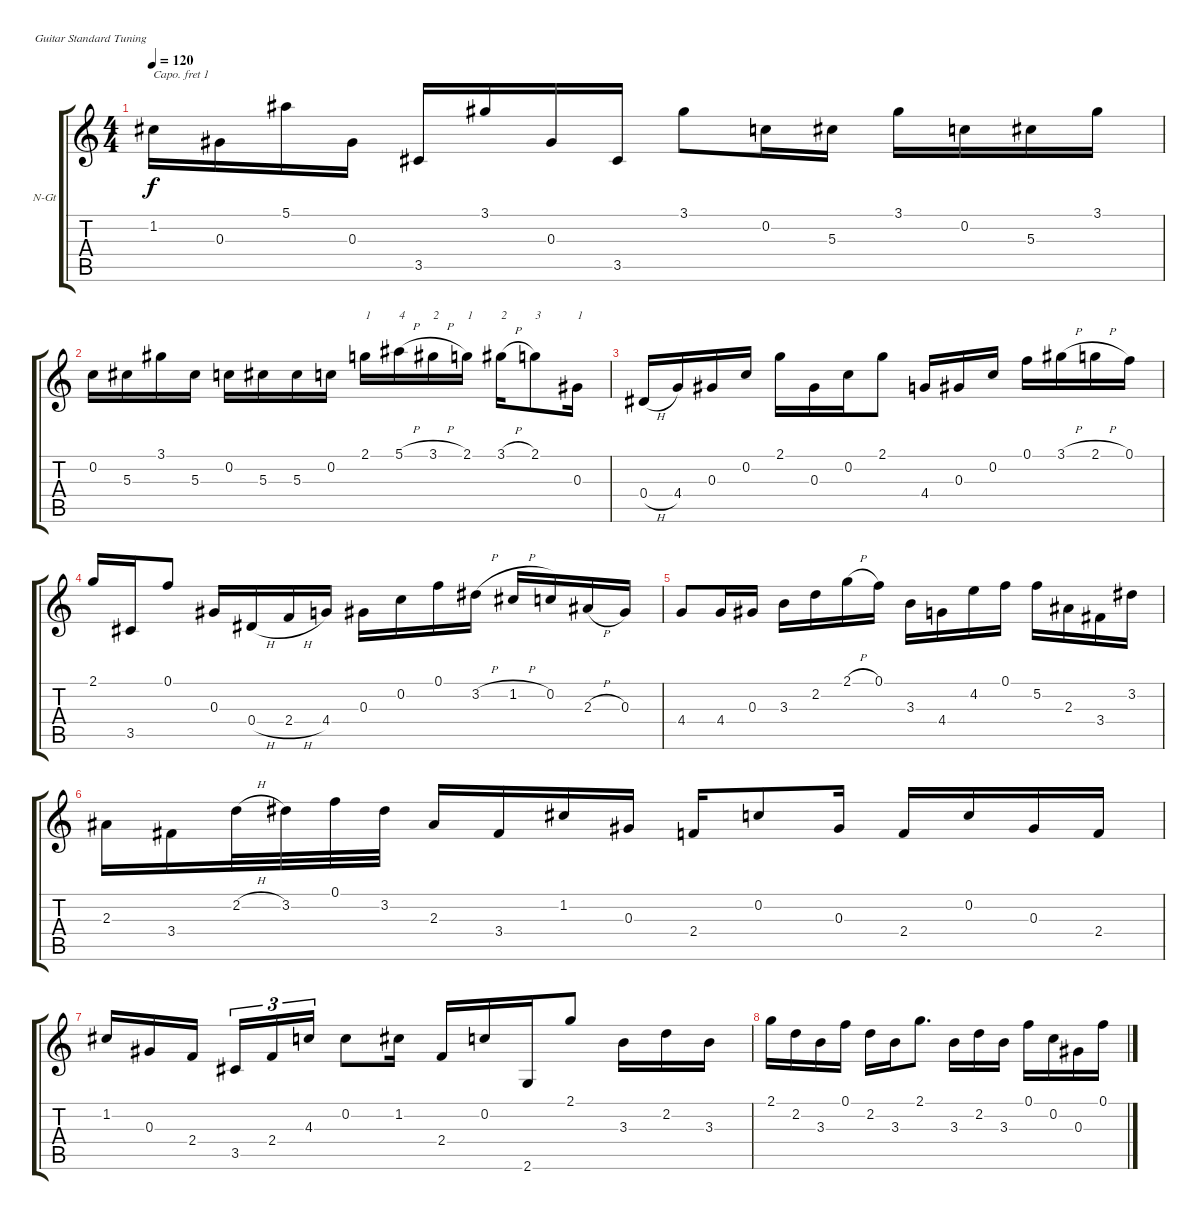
\bracketExtendMode groupsimilarinstruments
\firstSystemTrackNameOrientation horizontal
\otherSystemsTrackNameOrientation horizontal
\track ("" "N-Gt") {instrument acousticguitarnylon}
\staff {score tabs}
\capo 1
\tuning (E4 B3 G3 D3 A2 E2)
\ts (4 4)
\tempo 120
\clef g2
\ks c
1.2.16{dy f} 0.3.16 5.1.16 0.3.16 3.5.16 3.1.16 0.3.16 3.5.16 3.1.8 0.2.16 5.3.16 3.1.16 0.2.16 5.3.16 3.1.16 |
0.2.16 5.3.16 3.1.16 5.3.16 0.2.16 5.3.16 5.3.16 0.2.16 2.1.16{txt "1"} 5.1{h}.16{txt "4"} 3.1{h}.16{txt "2"} 2.1.16{txt "1"} 3.1{h}.16{txt "2"} 2.1.8{txt "3"} 0.3.16{txt "1"} |
0.4{h}.16 4.4.16 0.3.16 0.2.16 2.1.16 0.3.16 0.2.16 2.1.8 4.4.16 0.3.16 0.2.16 0.1.16 3.1{h}.16 2.1{h}.16 0.1.16 |
2.1.16 3.5.16 0.1.8 0.3.16 0.4{h}.16 2.4{h}.16 4.4.16 0.3.16 0.2.16 0.1.16 3.2{h}.16 1.2{h}.16 0.2.16 2.3{h}.16 0.3.16 |
4.4.8 4.4.16 0.3.16 3.3.16 2.2.16 2.1{h}.16 0.1.16 3.3.16 4.4.16 4.2.16 0.1.16 5.2.16 2.3.16 3.4.16 3.2.16 |
2.3.16 3.4.16 2.2{h}.32 3.2.32 0.1.32 3.2.32 2.3.16 3.4.16 1.2.16 0.3.16 2.4.16 0.2.8 0.3.16 2.4.16 0.2.16 0.3.16 2.4.16 |
1.2.16 0.3.16 2.4.16 3.5.16{tu (3 2)} 2.4.16{tu (3 2)} 4.3.16{tu (3 2)} 0.2.8 1.2.16 2.4.16 0.2.16 2.6.16 2.1.8 3.3.16 2.2.16 3.3.16 |
2.1.16 2.2.16 3.3.16 0.1.16 2.2.16 3.3.16 2.1.8{d} 3.3.16 2.2.16 3.3.16 0.1.16 0.2.16 0.3.16 0.1.16
